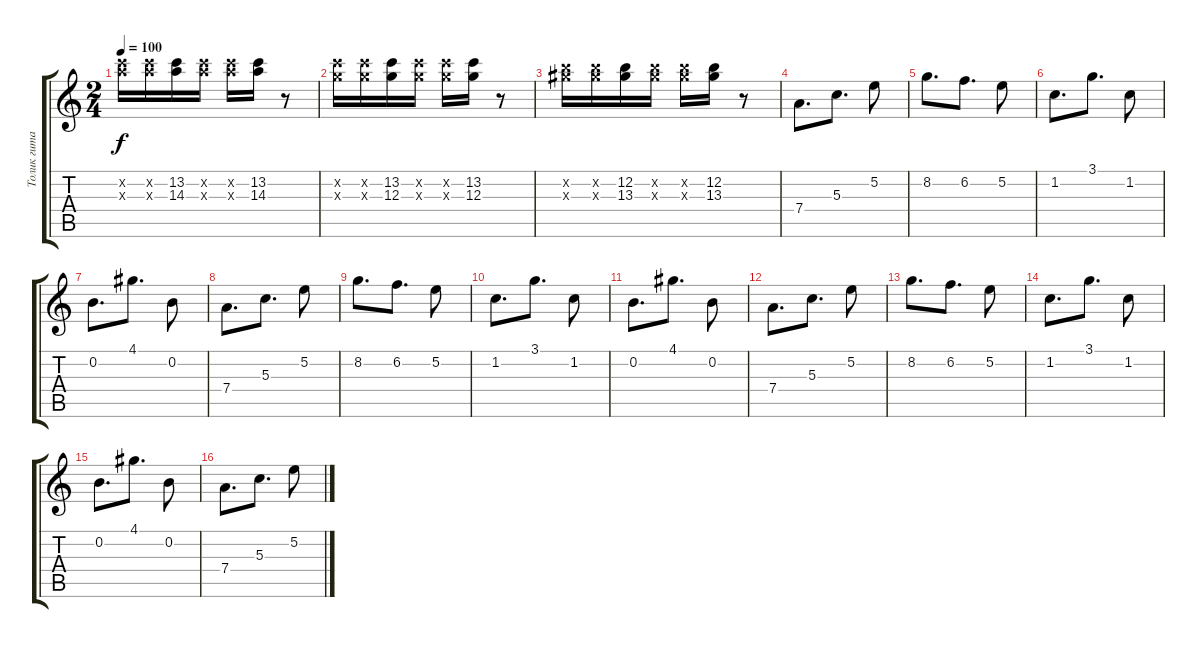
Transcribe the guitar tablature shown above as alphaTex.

\track ("Толик гитара" "Толик гита") {instrument distortionguitar}
\staff {score tabs}
\tuning (E4 B3 G3 D3 A2 E2) {hide}
\ts (2 4)
\tempo 100
\clef g2
\ks c
(13.2{x} 14.3{x}).16{dy f} (13.2{x} 14.3{x}).16 (13.2 14.3).16 (13.2{x} 14.3{x}).16 (13.2{x} 14.3{x}).16 (13.2 14.3).16 r.8 |
(13.2{x} 12.3{x}).16 (13.2{x} 12.3{x}).16 (13.2 12.3).16 (13.2{x} 12.3{x}).16 (13.2{x} 12.3{x}).16 (13.2 12.3).16 r.8 |
(12.2{x} 13.3{x}).16 (12.2{x} 13.3{x}).16 (12.2 13.3).16 (12.2{x} 13.3{x}).16 (12.2{x} 13.3{x}).16 (12.2 13.3).16 r.8 |
7.4.8{d} 5.3.8{d} 5.2.8 |
8.2.8{d} 6.2.8{d} 5.2.8 |
1.2.8{d} 3.1.8{d} 1.2.8 |
0.2.8{d} 4.1.8{d} 0.2.8 |
7.4.8{d} 5.3.8{d} 5.2.8 |
8.2.8{d} 6.2.8{d} 5.2.8 |
1.2.8{d} 3.1.8{d} 1.2.8 |
0.2.8{d} 4.1.8{d} 0.2.8 |
7.4.8{d} 5.3.8{d} 5.2.8 |
8.2.8{d} 6.2.8{d} 5.2.8 |
1.2.8{d} 3.1.8{d} 1.2.8 |
0.2.8{d} 4.1.8{d} 0.2.8 |
7.4.8{d} 5.3.8{d} 5.2.8
